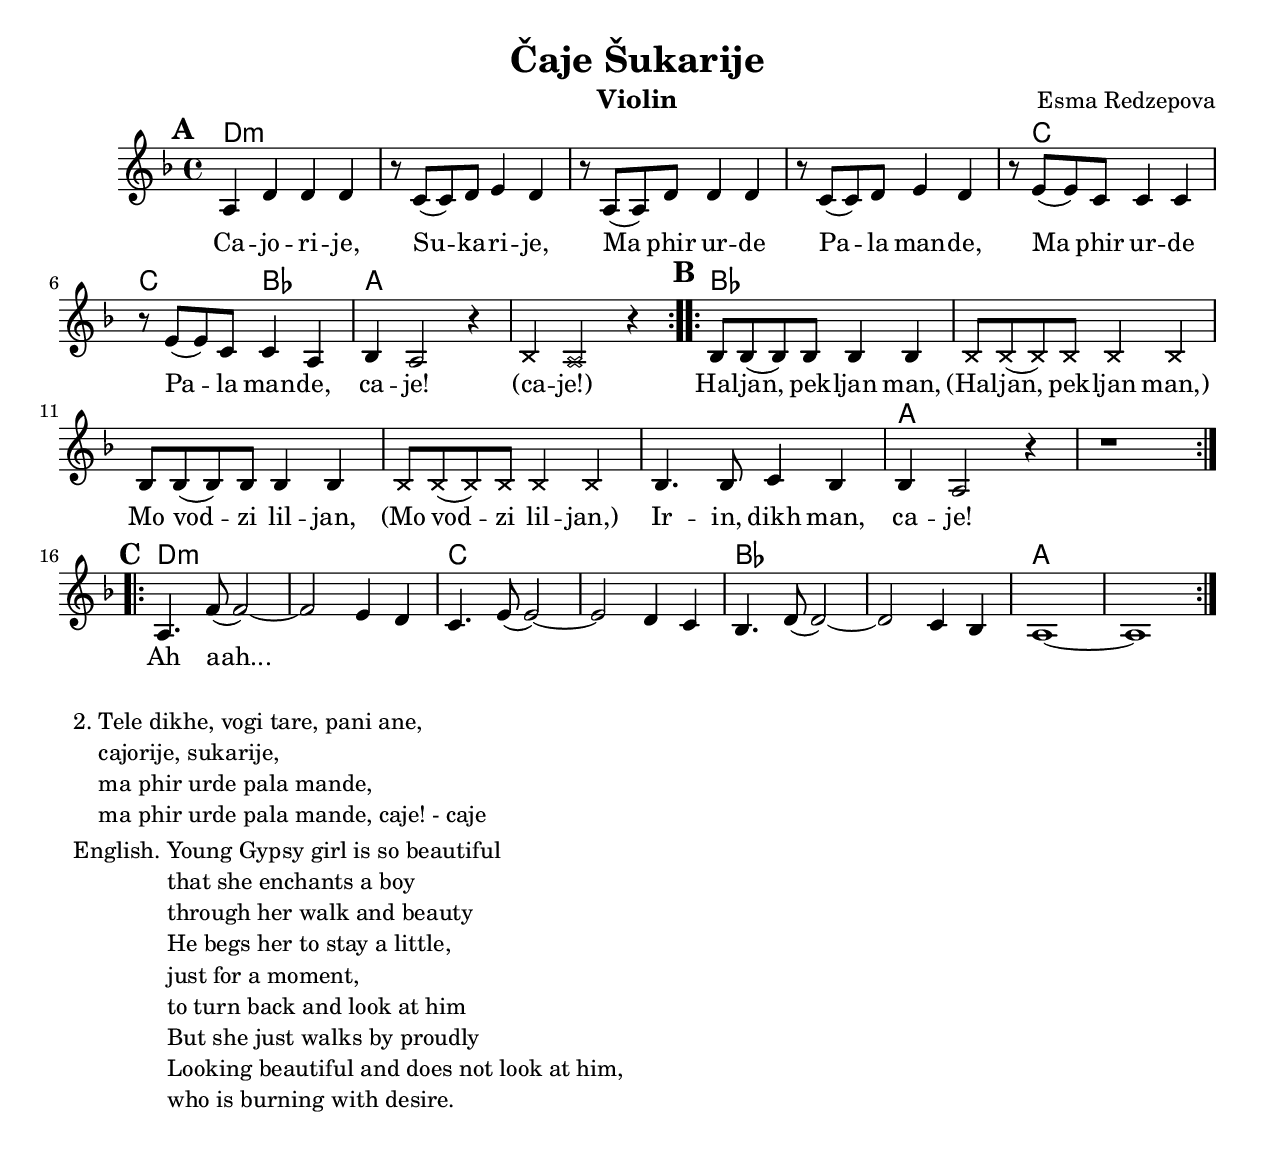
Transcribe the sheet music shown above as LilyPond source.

\version "2.18.0"
\include "english.ly"
%\pointAndClickOff
\paper{
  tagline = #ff
  print-all-headers = ##t
  #(set-paper-size "letter")
}
date = #(strftime "%d-%m-%Y" (localtime (current-time)))

%\markup{ \italic{ \date }  }

%\markup{ Got something to say? }

global = {
  \clef treble
  \key a \minor
  \time 4/4
  \set Score.markFormatter = #format-mark-box-alphabet
}

%#################################### Melody ########################
melody = \relative c' {
  \global
  %\partial 16*3 a16 d f   %lead in notes

  \repeat volta 2{
    \mark \default
    e4 a a a
    r8 g(g) a b4 a |
    r8 e(e) a a4 a |
    r8 g(g) a b4 a
   
    r8 b(b) g g4 g
    r8 b8(b)g g4 e
    f4 e2 r4
    \deadNote{f4 e2 r4}
   

  }
  %\break

  \repeat volta 2{
    \mark \default
    f8 f(f) f f4 f
    \deadNote{f8 f(f) f f4 f}
    f8 f(f) f f4 f
    \deadNote{f8 f(f) f f4 f}
    f4. f8 g4 f
    f4 e2 r4 
    r1
    \break
  }
  \repeat volta 2{
    \mark \default
    e4. c'8(c2)~
    c2b4 a 
    g4. b8(b2)~
    b2 a4 g
    f4. a8(a2)~
    a2 g4 f
    e1~
    e1
  }
  
}
%################################# Lyrics #####################
\addlyrics{ 
  Ca -- jo -- ri -- je, Su -- ka -- ri -- je, 
  Ma phir ur -- de Pa -- la man -- de,
  Ma phir ur -- de 
  Pa -- la man -- de, ca -- je! (ca -- je!)

  Hal -- jan, pek -- ljan man, 
  (Hal -- jan, pek -- ljan man,) 
  Mo vod -- zi lil -- jan,  (Mo vod -- zi lil -- jan,)
  Ir -- in, dikh man, ca -- je!

  Ah aah... 
}

%################################# Chords #######################
harmonies = \chordmode {
  a1*4:m
  s8 g8*7
  g2 f2
  e1*2
  %B
  f1*5 
  e1*2
  %c
  a1*2:m
  g1*2
  f1*2
  e1*2
}

\score {
  <<
    \new ChordNames {
      \set chordChanges = ##f
      \transpose a d \harmonies
    }
    \new Staff  \transpose a d \melody
  >>
  \header{
    title= "Čaje Šukarije"
    subtitle=""
    composer= "Esma Redzepova"
    instrument = "Violin"
    arranger= ""
  }
  \midi{\tempo 4 = 120}
  \layout{indent = 1.0\cm} 
}

% more verses:
\markup{}
\markup {
  \fill-line {
    \hspace #0.1 % distance from left margin
    \column {
      \line { "2."
              \column {
                "Tele dikhe, vogi tare, pani ane,"
                "cajorije, sukarije,"
                "ma phir urde pala mande,"
                "ma phir urde pala mande, caje! - caje"
              }
      }
      \hspace #0.2 % vertical distance between verses
      \line { "English."
              \column {
                
                "Young Gypsy girl is so beautiful"
                "that she enchants a boy"
                "through her walk and beauty"
                "He begs her to stay a little,"
                "just for a moment,"
                "to turn back and look at him"
                "But she just walks by proudly"
                "Looking beautiful and does not look at him,"
                "who is burning with desire."
              }
      }
    }
    \hspace #0.1  % horiz. distance between columns
    \column {
      \line { ""
              \column {
                ""
              }
      }
      \hspace #0.2 % distance between verses
      \line { ""
              \column {
                ""
              }
      }
    }
    \hspace #0.1 % distance to right margin
  }
}



%{
Tele dikhe, vogi tare, pani ane, cajorije, sukarije,
ma phir urde pala mande,
ma phir urde pala mande, caje! - caje

{sot}
Young Gypsy girl is so beautiful
that she enchants a boy
through her walk and beauty
He begs her to stay a little,
just for a moment,
to turn back and look at him
But she just walks by proudly
Looking beautiful and does not look at him,
who is burning with desire.
%}